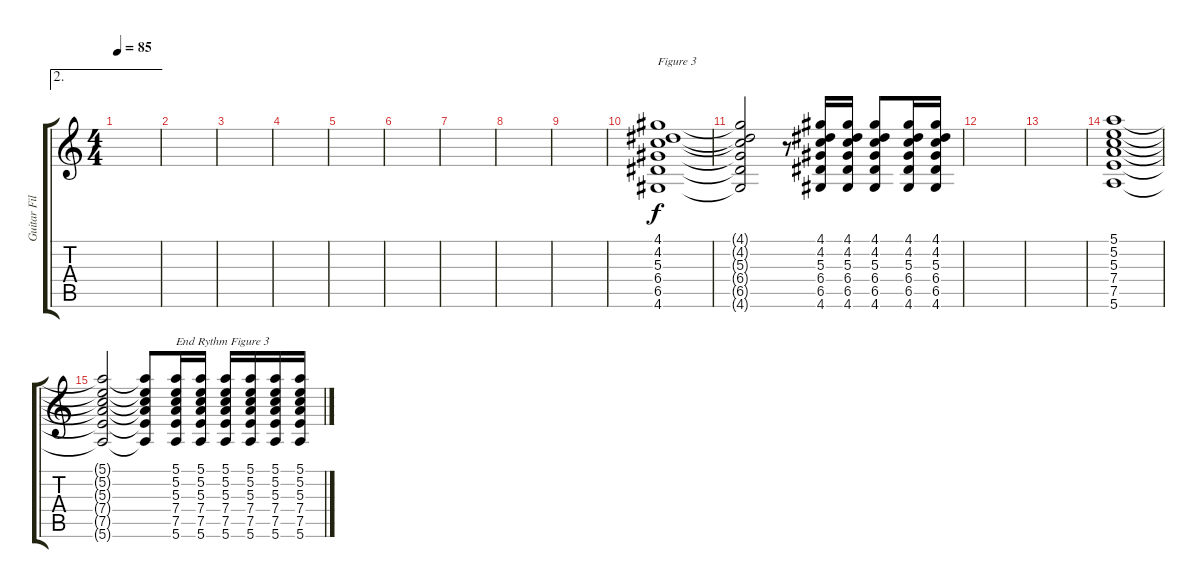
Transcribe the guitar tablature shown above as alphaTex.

\track ("Guitar Fills" "Guitar Fil") {instrument electricguitarclean}
\staff {score tabs}
\tuning (E4 B3 G3 D3 A2 E2) {hide}
\ae 2
\ts (4 4)
\tempo 85
\clef g2
\ks c
|
|
|
|
|
|
|
|
|
(4.1 4.2 5.3 6.4 6.5 4.6).1{txt "Figure 3"} |
(4.1{t} 4.2{t} 5.3{t} 6.4{t} 6.5{t} 4.6{t}).2 r.8 (4.1 4.2 5.3 6.4 6.5 4.6).16 (4.1 4.2 5.3 6.4 6.5 4.6).16 (4.1 4.2 5.3 6.4 6.5 4.6).8 (4.1 4.2 5.3 6.4 6.5 4.6).16 (4.1 4.2 5.3 6.4 6.5 4.6).16 |
|
|
(5.1 5.2 5.3 7.4 7.5 5.6).1 |
(5.1{t} 5.2{t} 5.3{t} 7.4{t} 7.5{t} 5.6{t}).2 (5.1{t} 5.2{t} 5.3{t} 7.4{t} 7.5{t} 5.6{t}).8 (5.1 5.2 5.3 7.4 7.5 5.6).16{txt "End Rythm Figure 3"} (5.1 5.2 5.3 7.4 7.5 5.6).16 (5.1 5.2 5.3 7.4 7.5 5.6).16 (5.1 5.2 5.3 7.4 7.5 5.6).16 (5.1 5.2 5.3 7.4 7.5 5.6).16 (5.1 5.2 5.3 7.4 7.5 5.6).16
